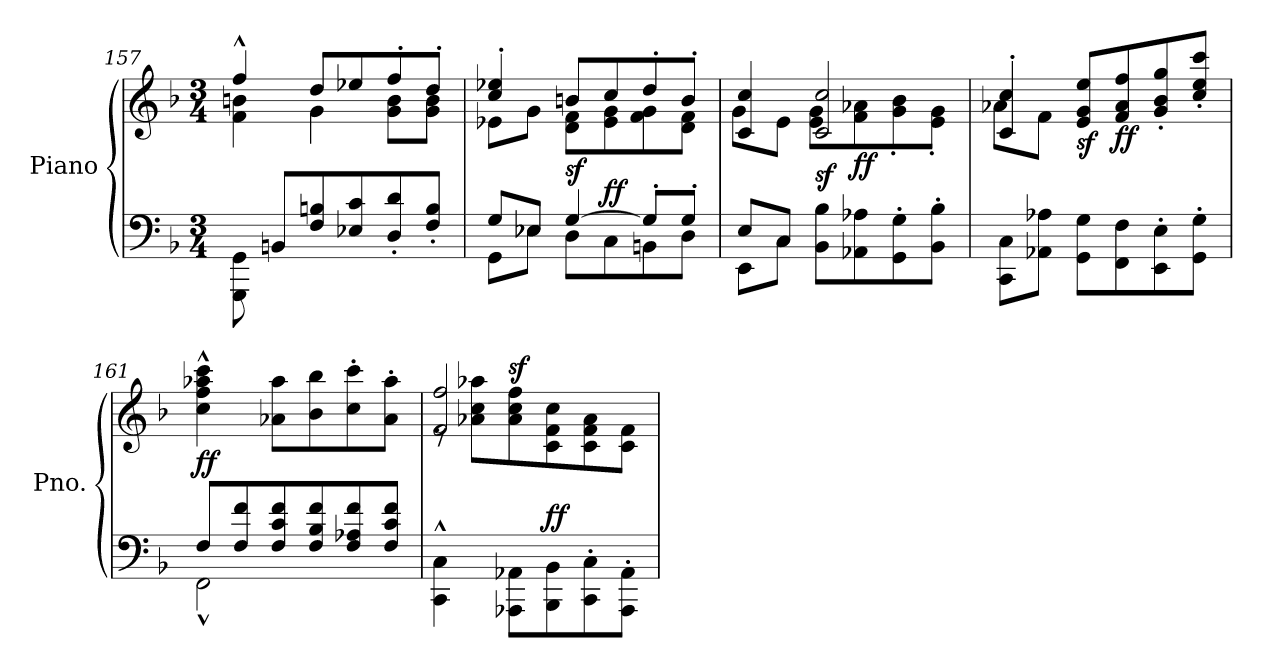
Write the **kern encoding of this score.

**kern	**kern	**dynam
*part1	*part1	*part1
*staff2	*staff1	*staff1/2
*I"Piano	*	*
*I'Pno.	*	*
*clefF4	*clefG2	*
*k[b-]	*k[b-]	*
*M3/4	*M3/4	*
=157	=157	=157
*	*^	*
8GGG\ 8GG\	4ff^^/	4f\ 4bn\	.
8BBn/L	.	.	.
8F/ 8Bn/	8dd/L	4g\	.
8E-X/ 8c/	8ee-X/	.	.
8D/' 8d/'	8ff'/	8g\ 8b\L	.
8F/' 8B/'J	8dd'/J	8g\ 8b\J	.
=158	=158	=158	=158
*^	*	*	*
8G/L	8GG\L	4cc/' 4ee-X/'	8e-X\L	.
8E-X/J	8E-\J	.	8g\J	.
!	!	!	!	!LO:DY:a=2
[4G/	8D\L	8bn/L	8d\ 8f\L	sf
!	!	!	!	!LO:DY:a=2
.	8C\	8cc/	8e-\ 8g\	ff
8G'/L]	8BBn\	8dd'/	8f\ 8g\	.
8G'/J	8D\J	8b'/J	8d\ 8f\J	.
=159	=159	=159	=159	=159
8E/L	8EE\L	4c/ 4cc/	8g\L	.
8C/J	8C\J	.	8e\J	.
!	!	!	!	!LO:DY:a=2
8BB-\ 8B-\L	2rCCyy	2c/ 2cc/	8e\ 8g\L	sf
!	!	!	!	!LO:DY:b
8AA-X\ 8A-X\	.	.	8f\ 8a-X\	ff
8GG\' 8G\'	.	.	8g\' 8b-\'	.
8BB-\' 8B-\'J	.	.	8e\' 8g\'J	.
*v	*v	*	*	*
=160	=160	=160	=160
8CC\ 8C\L	4c/' 4cc/'	8a-X\L	.
8AA-X\ 8A-X\J	.	8f\J	.
!	!	!	!LO:DY:b
8GG\ 8G\L	8e/ 8g/ 8ee/L	2reyy	sf
!	!	!	!LO:DY:b
8FF\ 8F\	8f/ 8a-/ 8ff/	.	ff
8EE\' 8E\'	8g/' 8b-/' 8gg/'	.	.
8GG\' 8G\'J	8cc/' 8ee/' 8ccc/'J	.	.
*	*v	*v	*
=161	=161	=161
*^	*	*
!	!	!	!LO:DY:b
8F/L	2FF^^\	4cc\^^ 4ff\^^ 4aa-X\^^ 4ccc\^^	ff
8F/ 8f/	.	.	.
8F/ 8c/ 8f/	.	8a-X\ 8aa-\L	.
8F/ 8B-/ 8f/	.	8b-\ 8bb-\	.
8F/ 8A-X/ 8f/	4ryy	8cc\' 8ccc\'	.
8F/ 8c/ 8f/J	.	8a-\' 8aa-\'J	.
*v	*v	*	*
!!LO:LB:g=z
=162	=162	=162
*	*^	*
4CC\^^ 4C\^^	2f/ 2ff/	8re	.
.	.	8a-X\ 8cc\ 8aa-X\L	.
!	!	!	!LO:DY:a
8AAA-X\ 8AA-X\L	.	8a-\ 8cc\ 8ff\	sf
!	!	!	!LO:DY:a=2
8BBB-\ 8BB-\	.	8c\ 8f\ 8cc\	ff
8CC\' 8C\'	4rcccyy	8c\ 8f\ 8a-\	.
8AAA-\' 8AA-\'J	.	8c\ 8f\J	.
*	*v	*v	*
=	=	=
*-	*-	*-
